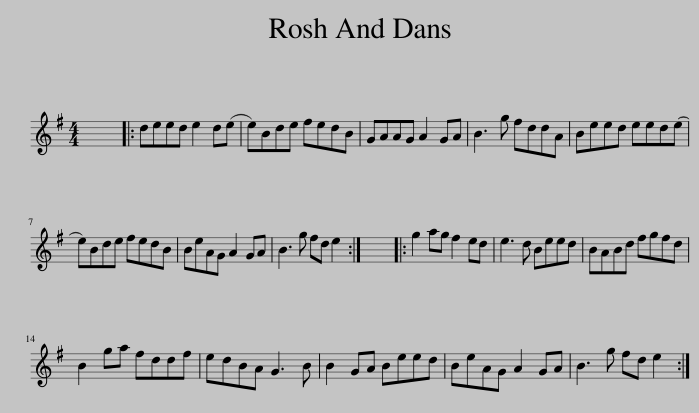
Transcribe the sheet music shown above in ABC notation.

X:1
L:1/8
M:4/4
I:linebreak $
K:G
V:1 treble
V:1
 x8 |: deed e2 d(e | e)Bde fedB | GAAG A2 GA | B3 g fddA | %5
 Beed eed(e |$ e)Bde fedB | BeAG A2 GA | B3 g fd e2 :| x8 |: %10
 g2 ag f2 ed | e3 d Beed | BABd fgfd |$ B2 ga fddf | edBA G3 B | %15
 B2 GA Beed | BeAG A2 GA | B3 g fd e2 :| %18
